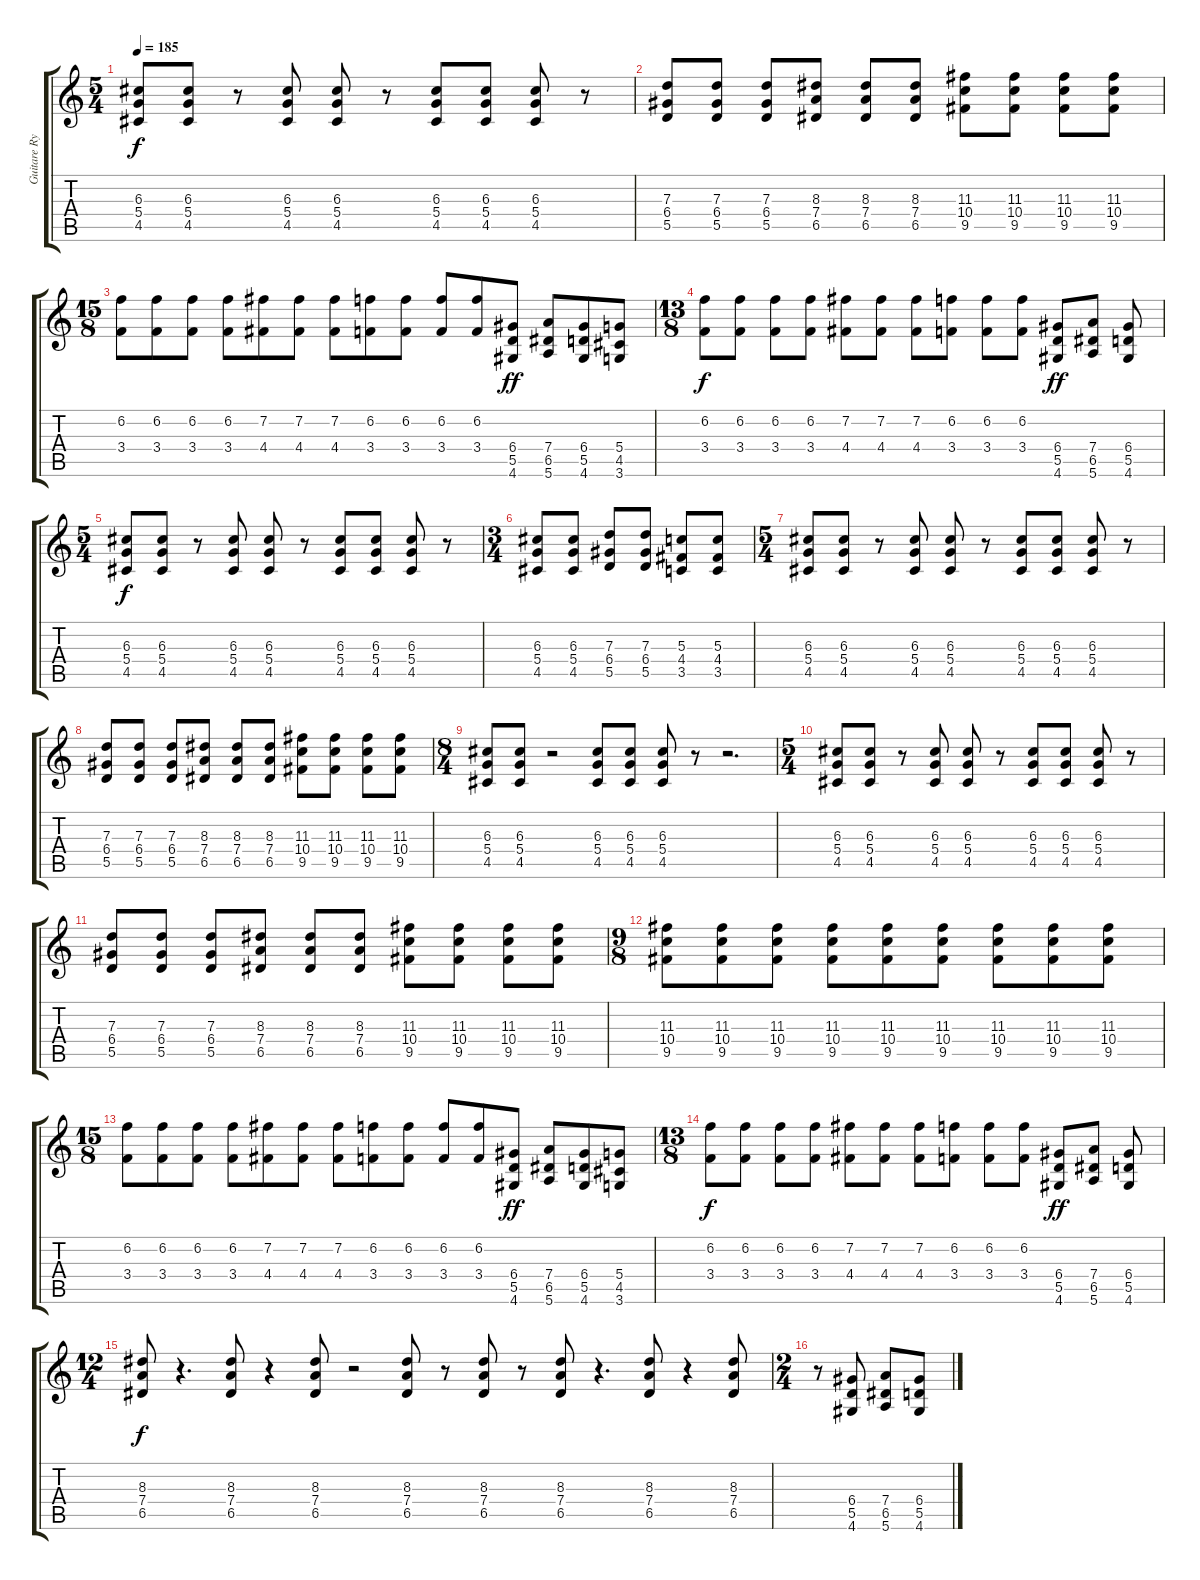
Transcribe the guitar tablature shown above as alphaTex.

\track ("Guitare Rythmique" "Guitare Ry") {instrument distortionguitar}
\staff {score tabs}
\tuning (E4 B3 G3 D3 A2 E2) {hide}
\ts (5 4)
\tempo 185
\clef g2
\ks c
(6.3 5.4 4.5).8{dy f} (6.3 5.4 4.5).8 r.8 (6.3 5.4 4.5).8 (6.3 5.4 4.5).8 r.8 (6.3 5.4 4.5).8 (6.3 5.4 4.5).8 (6.3 5.4 4.5).8 r.8 |
(7.3 6.4 5.5).8 (7.3 6.4 5.5).8 (7.3 6.4 5.5).8 (8.3 7.4 6.5).8 (8.3 7.4 6.5).8 (8.3 7.4 6.5).8 (11.3 10.4 9.5).8 (11.3 10.4 9.5).8 (11.3 10.4 9.5).8 (11.3 10.4 9.5).8 |
\ts (15 8)
(6.2 3.4).8 (6.2 3.4).8 (6.2 3.4).8 (6.2 3.4).8 (7.2 4.4).8 (7.2 4.4).8 (7.2 4.4).8 (6.2 3.4).8 (6.2 3.4).8 (6.2 3.4).8 (6.2 3.4).8 (6.4 5.5 4.6).8{dy ff} (7.4 6.5 5.6).8 (6.4 5.5 4.6).8 (5.4 4.5 3.6).8 |
\ts (13 8)
(6.2 3.4).8{dy f} (6.2 3.4).8 (6.2 3.4).8 (6.2 3.4).8 (7.2 4.4).8 (7.2 4.4).8 (7.2 4.4).8 (6.2 3.4).8 (6.2 3.4).8 (6.2 3.4).8 (6.4 5.5 4.6).8{dy ff} (7.4 6.5 5.6).8 (6.4 5.5 4.6).8 |
\ts (5 4)
(6.3 5.4 4.5).8{dy f} (6.3 5.4 4.5).8 r.8 (6.3 5.4 4.5).8 (6.3 5.4 4.5).8 r.8 (6.3 5.4 4.5).8 (6.3 5.4 4.5).8 (6.3 5.4 4.5).8 r.8 |
\ts (3 4)
(6.3 5.4 4.5).8 (6.3 5.4 4.5).8 (7.3 6.4 5.5).8 (7.3 6.4 5.5).8 (5.3 4.4 3.5).8 (5.3 4.4 3.5).8 |
\ts (5 4)
(6.3 5.4 4.5).8 (6.3 5.4 4.5).8 r.8 (6.3 5.4 4.5).8 (6.3 5.4 4.5).8 r.8 (6.3 5.4 4.5).8 (6.3 5.4 4.5).8 (6.3 5.4 4.5).8 r.8 |
(7.3 6.4 5.5).8 (7.3 6.4 5.5).8 (7.3 6.4 5.5).8 (8.3 7.4 6.5).8 (8.3 7.4 6.5).8 (8.3 7.4 6.5).8 (11.3 10.4 9.5).8 (11.3 10.4 9.5).8 (11.3 10.4 9.5).8 (11.3 10.4 9.5).8 |
\ts (8 4)
(6.3 5.4 4.5).8 (6.3 5.4 4.5).8 r.2 (6.3 5.4 4.5).8 (6.3 5.4 4.5).8 (6.3 5.4 4.5).8 r.8 r.2{d} |
\ts (5 4)
(6.3 5.4 4.5).8 (6.3 5.4 4.5).8 r.8 (6.3 5.4 4.5).8 (6.3 5.4 4.5).8 r.8 (6.3 5.4 4.5).8 (6.3 5.4 4.5).8 (6.3 5.4 4.5).8 r.8 |
(7.3 6.4 5.5).8 (7.3 6.4 5.5).8 (7.3 6.4 5.5).8 (8.3 7.4 6.5).8 (8.3 7.4 6.5).8 (8.3 7.4 6.5).8 (11.3 10.4 9.5).8 (11.3 10.4 9.5).8 (11.3 10.4 9.5).8 (11.3 10.4 9.5).8 |
\ts (9 8)
(11.3 10.4 9.5).8 (11.3 10.4 9.5).8 (11.3 10.4 9.5).8 (11.3 10.4 9.5).8 (11.3 10.4 9.5).8 (11.3 10.4 9.5).8 (11.3 10.4 9.5).8 (11.3 10.4 9.5).8 (11.3 10.4 9.5).8 |
\ts (15 8)
(6.2 3.4).8 (6.2 3.4).8 (6.2 3.4).8 (6.2 3.4).8 (7.2 4.4).8 (7.2 4.4).8 (7.2 4.4).8 (6.2 3.4).8 (6.2 3.4).8 (6.2 3.4).8 (6.2 3.4).8 (6.4 5.5 4.6).8{dy ff} (7.4 6.5 5.6).8 (6.4 5.5 4.6).8 (5.4 4.5 3.6).8 |
\ts (13 8)
(6.2 3.4).8{dy f} (6.2 3.4).8 (6.2 3.4).8 (6.2 3.4).8 (7.2 4.4).8 (7.2 4.4).8 (7.2 4.4).8 (6.2 3.4).8 (6.2 3.4).8 (6.2 3.4).8 (6.4 5.5 4.6).8{dy ff} (7.4 6.5 5.6).8 (6.4 5.5 4.6).8 |
\ts (12 4)
(8.3 7.4 6.5).8{dy f} r.4{d} (8.3 7.4 6.5).8 r.4 (8.3 7.4 6.5).8 r.2 (8.3 7.4 6.5).8 r.8 (8.3 7.4 6.5).8 r.8 (8.3 7.4 6.5).8 r.4{d} (8.3 7.4 6.5).8 r.4 (8.3 7.4 6.5).8 |
\ts (2 4)
r.8 (6.4 5.5 4.6).8 (7.4 6.5 5.6).8 (6.4 5.5 4.6).8
